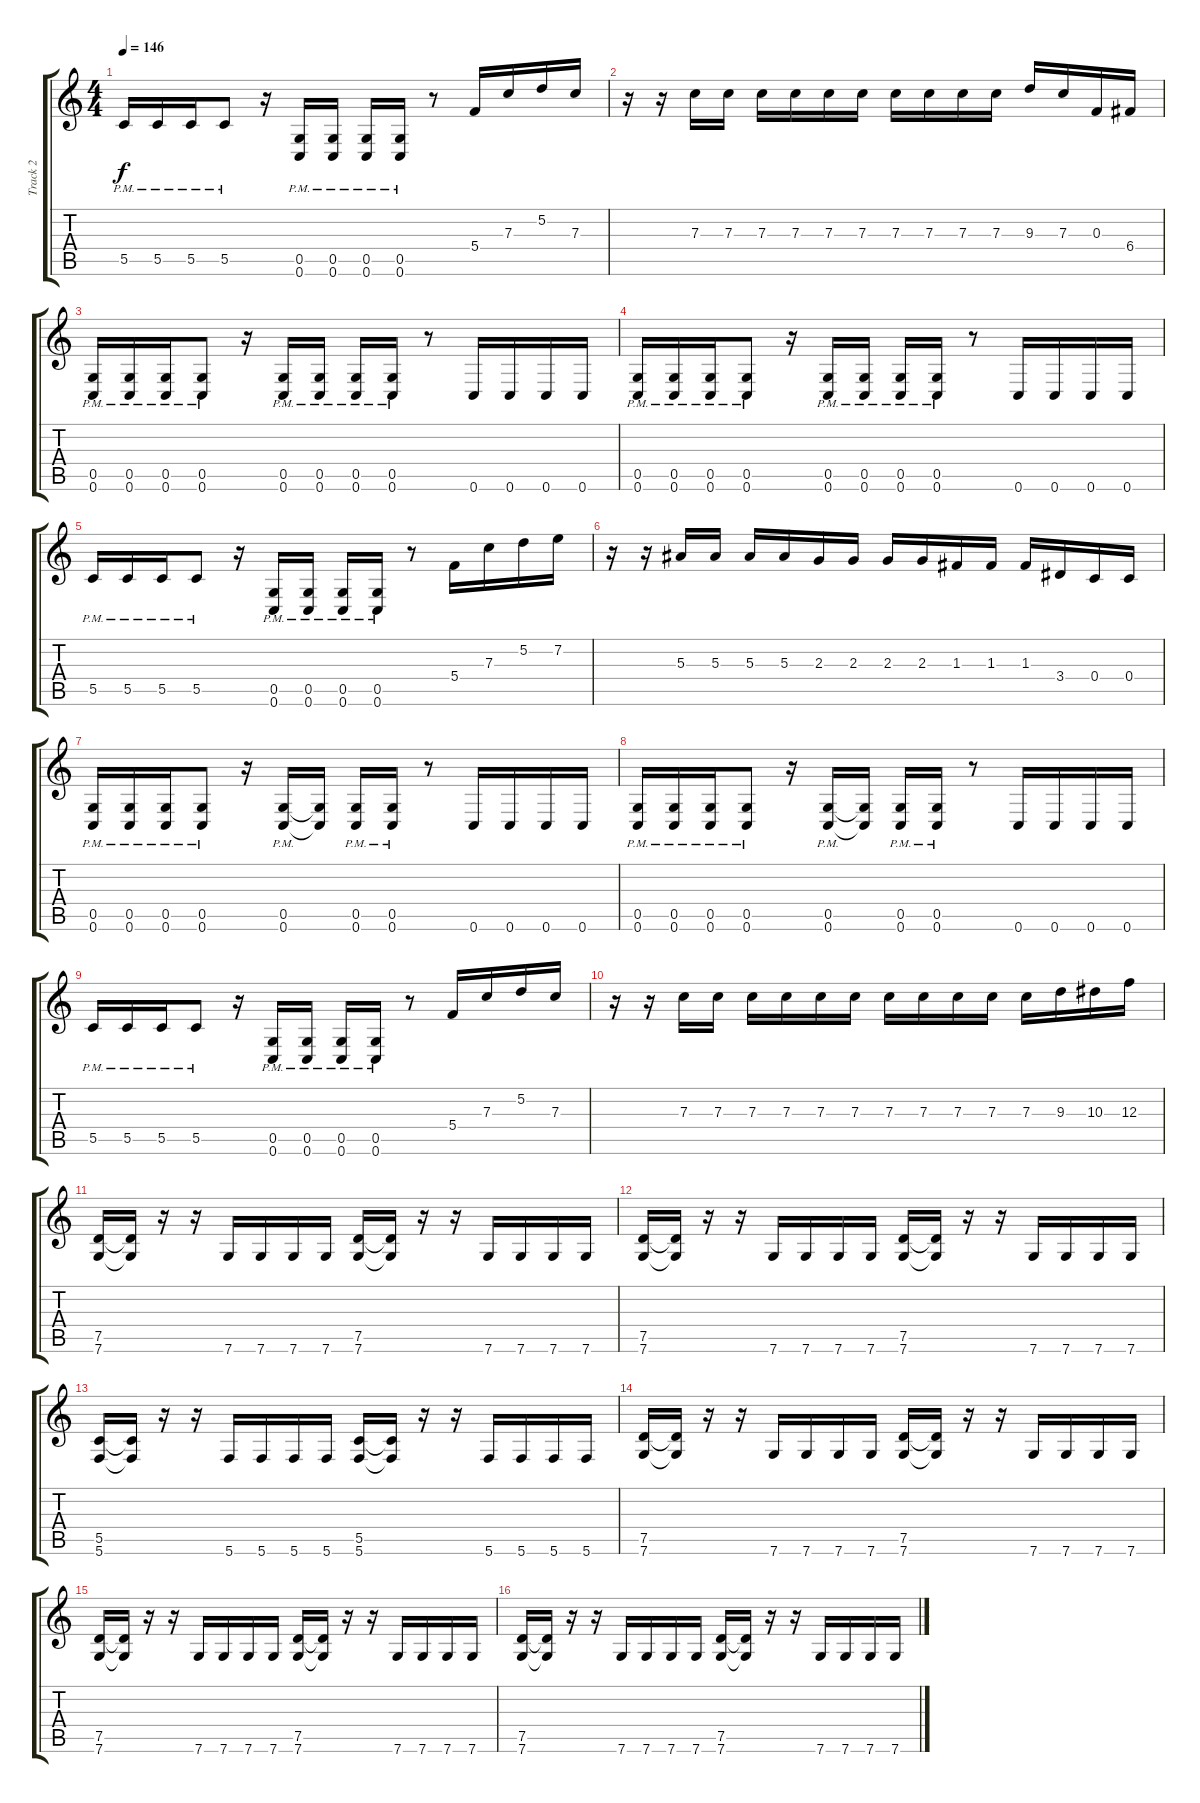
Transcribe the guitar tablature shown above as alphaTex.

\track ("Track 2" "Track 2") {instrument distortionguitar bank 255}
\staff {score tabs}
\tuning (D4 A3 F3 C3 G2 C2) {hide}
\ts (4 4)
\tempo 146
\clef g2
\ks c
5.5{pm}.16{dy f volume 10} 5.5{pm}.16 5.5{pm}.16 5.5{pm}.8 r.16 (0.5{pm} 0.6{pm}).16 (0.5{pm} 0.6{pm}).16 (0.5{pm} 0.6{pm}).16 (0.5{pm} 0.6{pm}).16 r.8 5.4.16 7.3.16 5.2.16 7.3.16 |
r.16 r.16 7.3.16 7.3.16 7.3.16 7.3.16 7.3.16 7.3.16 7.3.16 7.3.16 7.3.16 7.3.16 9.3.16 7.3.16 0.3.16 6.4.16 |
(0.5{pm} 0.6{pm}).16{volume 10} (0.5{pm} 0.6{pm}).16 (0.5{pm} 0.6{pm}).16 (0.5{pm} 0.6{pm}).8 r.16 (0.5{pm} 0.6{pm}).16 (0.5{pm} 0.6{pm}).16 (0.5{pm} 0.6{pm}).16 (0.5{pm} 0.6{pm}).16 r.8 0.6.16 0.6.16 0.6.16 0.6.16 |
(0.5{pm} 0.6{pm}).16 (0.5{pm} 0.6{pm}).16 (0.5{pm} 0.6{pm}).16 (0.5{pm} 0.6{pm}).8 r.16 (0.5{pm} 0.6{pm}).16 (0.5{pm} 0.6{pm}).16 (0.5{pm} 0.6{pm}).16 (0.5{pm} 0.6{pm}).16 r.8 0.6.16 0.6.16 0.6.16 0.6.16 |
5.5{pm}.16{volume 10} 5.5{pm}.16 5.5{pm}.16 5.5{pm}.8 r.16 (0.5{pm} 0.6{pm}).16 (0.5{pm} 0.6{pm}).16 (0.5{pm} 0.6{pm}).16 (0.5{pm} 0.6{pm}).16 r.8 5.4.16 7.3.16 5.2.16 7.2.16 |
r.16 r.16 5.3.16 5.3.16 5.3.16 5.3.16 2.3.16 2.3.16 2.3.16 2.3.16 1.3.16 1.3.16 1.3.16 3.4.16 0.4.16 0.4.16 |
(0.5{pm} 0.6{pm}).16{volume 10} (0.5{pm} 0.6{pm}).16 (0.5{pm} 0.6{pm}).16 (0.5{pm} 0.6{pm}).8 r.16 (0.5{pm} 0.6{pm}).16 (0.5{t} 0.6{t}).16 (0.5{pm} 0.6{pm}).16 (0.5{pm} 0.6{pm}).16 r.8 0.6.16 0.6.16 0.6.16 0.6.16 |
(0.5{pm} 0.6{pm}).16 (0.5{pm} 0.6{pm}).16 (0.5{pm} 0.6{pm}).16 (0.5{pm} 0.6{pm}).8 r.16 (0.5{pm} 0.6{pm}).16 (0.5{t} 0.6{t}).16 (0.5{pm} 0.6{pm}).16 (0.5{pm} 0.6{pm}).16 r.8 0.6.16 0.6.16 0.6.16 0.6.16 |
5.5{pm}.16{volume 10} 5.5{pm}.16 5.5{pm}.16 5.5{pm}.8 r.16 (0.5{pm} 0.6{pm}).16 (0.5{pm} 0.6{pm}).16 (0.5{pm} 0.6{pm}).16 (0.5{pm} 0.6{pm}).16 r.8 5.4.16 7.3.16 5.2.16 7.3.16 |
r.16 r.16 7.3.16 7.3.16 7.3.16 7.3.16 7.3.16 7.3.16 7.3.16 7.3.16 7.3.16 7.3.16 7.3.16 9.3.16 10.3.16 12.3.16 |
(7.5 7.6).16 (7.5{t} 7.6{t}).16 r.16 r.16 7.6.16 7.6.16 7.6.16 7.6.16 (7.5 7.6).16 (7.5{t} 7.6{t}).16 r.16 r.16 7.6.16 7.6.16 7.6.16 7.6.16 |
(7.5 7.6).16 (7.5{t} 7.6{t}).16 r.16 r.16 7.6.16 7.6.16 7.6.16 7.6.16 (7.5 7.6).16 (7.5{t} 7.6{t}).16 r.16 r.16 7.6.16 7.6.16 7.6.16 7.6.16 |
(5.5 5.6).16 (5.5{t} 5.6{t}).16 r.16 r.16 5.6.16 5.6.16 5.6.16 5.6.16 (5.5 5.6).16 (5.5{t} 5.6{t}).16 r.16 r.16 5.6.16 5.6.16 5.6.16 5.6.16 |
(7.5 7.6).16 (7.5{t} 7.6{t}).16 r.16 r.16 7.6.16 7.6.16 7.6.16 7.6.16 (7.5 7.6).16 (7.5{t} 7.6{t}).16 r.16 r.16 7.6.16 7.6.16 7.6.16 7.6.16 |
(7.5 7.6).16 (7.5{t} 7.6{t}).16 r.16 r.16 7.6.16 7.6.16 7.6.16 7.6.16 (7.5 7.6).16 (7.5{t} 7.6{t}).16 r.16 r.16 7.6.16 7.6.16 7.6.16 7.6.16 |
(7.5 7.6).16 (7.5{t} 7.6{t}).16 r.16 r.16 7.6.16 7.6.16 7.6.16 7.6.16 (7.5 7.6).16 (7.5{t} 7.6{t}).16 r.16 r.16 7.6.16 7.6.16 7.6.16 7.6.16
